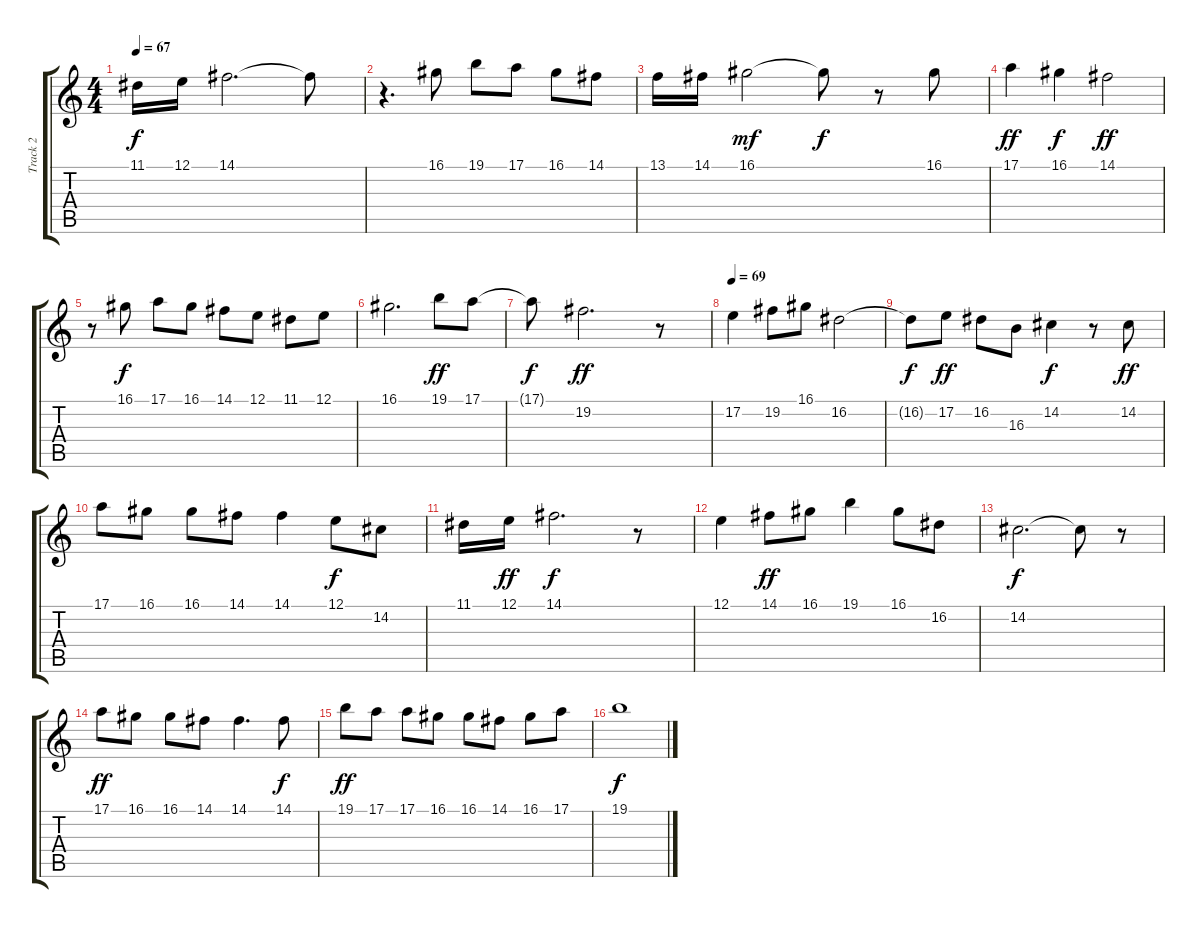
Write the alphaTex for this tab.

\track ("Track 2" "Track 2") {instrument flute}
\staff {score tabs}
\tuning (E4 B3 G3 D3 A2 E2) {hide}
\ts (4 4)
\tempo 67
\clef g2
\ks c
11.1.16{dy f} 12.1.16 14.1.2{d} 14.1{t}.8 |
r.4{d} 16.1.8 19.1.8 17.1.8 16.1.8 14.1.8 |
13.1.16 14.1.16 16.1.2{dy mf} 16.1{t}.8{dy f} r.8 16.1.8 |
17.1.4{dy ff} 16.1.4{dy f} 14.1.2{dy ff} |
r.8 16.1.8{dy f} 17.1.8 16.1.8 14.1.8 12.1.8 11.1.8 12.1.8 |
16.1.2{d} 19.1.8{dy ff} 17.1.8 |
17.1{t}.8{dy f} 19.2.2{d dy ff} r.8 |
\tempo 69
17.2.4 19.2.8 16.1.8 16.2.2 |
16.2{t}.8{dy f} 17.2.8{dy ff} 16.2.8 16.3.8 14.2.4{dy f} r.8 14.2.8{dy ff} |
17.1.8 16.1.8 16.1.8 14.1.8 14.1.4 12.1.8{dy f} 14.2.8 |
11.1.16 12.1.16{dy ff} 14.1.2{d dy f} r.8 |
12.1.4 14.1.8{dy ff} 16.1.8 19.1.4 16.1.8 16.2.8 |
14.2.2{d dy f} 14.2{t}.8 r.8 |
17.1.8{dy ff} 16.1.8 16.1.8 14.1.8 14.1.4{d} 14.1.8{dy f} |
19.1.8{dy ff} 17.1.8 17.1.8 16.1.8 16.1.8 14.1.8 16.1.8 17.1.8 |
19.1.1{dy f}
